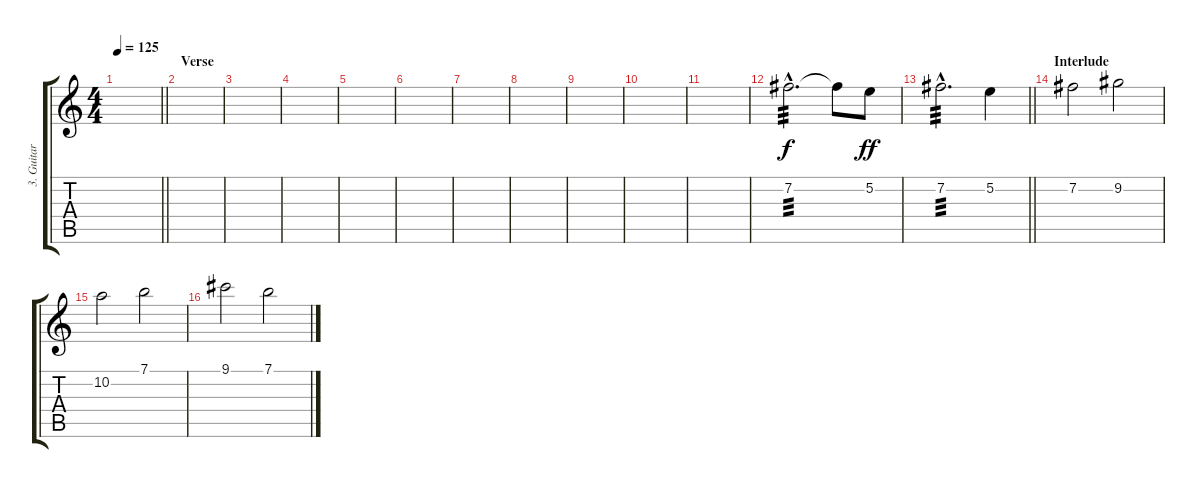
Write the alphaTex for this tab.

\track ("3. Guitar (Lead)" "3. Guitar ") {instrument overdrivenguitar}
\staff {score tabs}
\tuning (E4 B3 G3 D3 A2 D2) {hide}
\ts (4 4)
\tempo 125
\clef g2
\barLineRight lightlight
\ks c
|
\section ("" "Verse")
|
|
|
|
|
|
|
|
|
|
7.2{hac}.2{d tp 3} 7.2{t}.8{dy f} 5.2.8{dy ff} |
\barLineRight lightlight
7.2{hac}.2{d tp 3} 5.2.4 |
\section ("" "Interlude")
7.2.2 9.2.2 |
10.2.2 7.1.2 |
9.1.2 7.1.2
